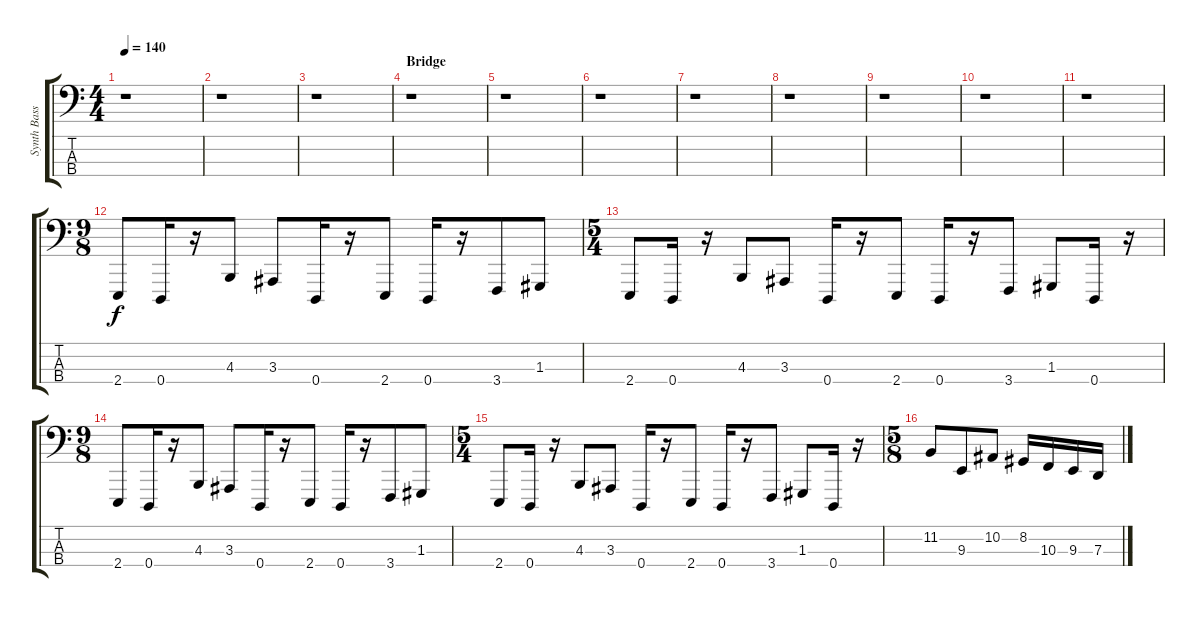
\track ("Synth Bass" "Synth Bass") {instrument lead8bassandlead}
\staff {score tabs}
\tuning (F2 C2 G1 D1) {hide}
\ts (4 4)
\tempo 140
\clef f4
\ks c
r.1{dy f} |
r.1 |
r.1 |
\section ("" "Bridge")
r.1 |
r.1 |
r.1 |
r.1 |
r.1 |
r.1 |
r.1 |
r.1 |
\ts (9 8)
2.4.8 0.4.16 r.16 4.3.8 3.3.8 0.4.16 r.16 2.4.8 0.4.16 r.16 3.4.8 1.3.8 |
\ts (5 4)
2.4.8 0.4.16 r.16 4.3.8 3.3.8 0.4.16 r.16 2.4.8 0.4.16 r.16 3.4.8 1.3.8 0.4.16 r.16 |
\ts (9 8)
2.4.8 0.4.16 r.16 4.3.8 3.3.8 0.4.16 r.16 2.4.8 0.4.16 r.16 3.4.8 1.3.8 |
\ts (5 4)
2.4.8 0.4.16 r.16 4.3.8 3.3.8 0.4.16 r.16 2.4.8 0.4.16 r.16 3.4.8 1.3.8 0.4.16 r.16 |
\ts (5 8)
11.2.8 9.3.8 10.2.8 8.2.16 10.3.16 9.3.16 7.3.16
